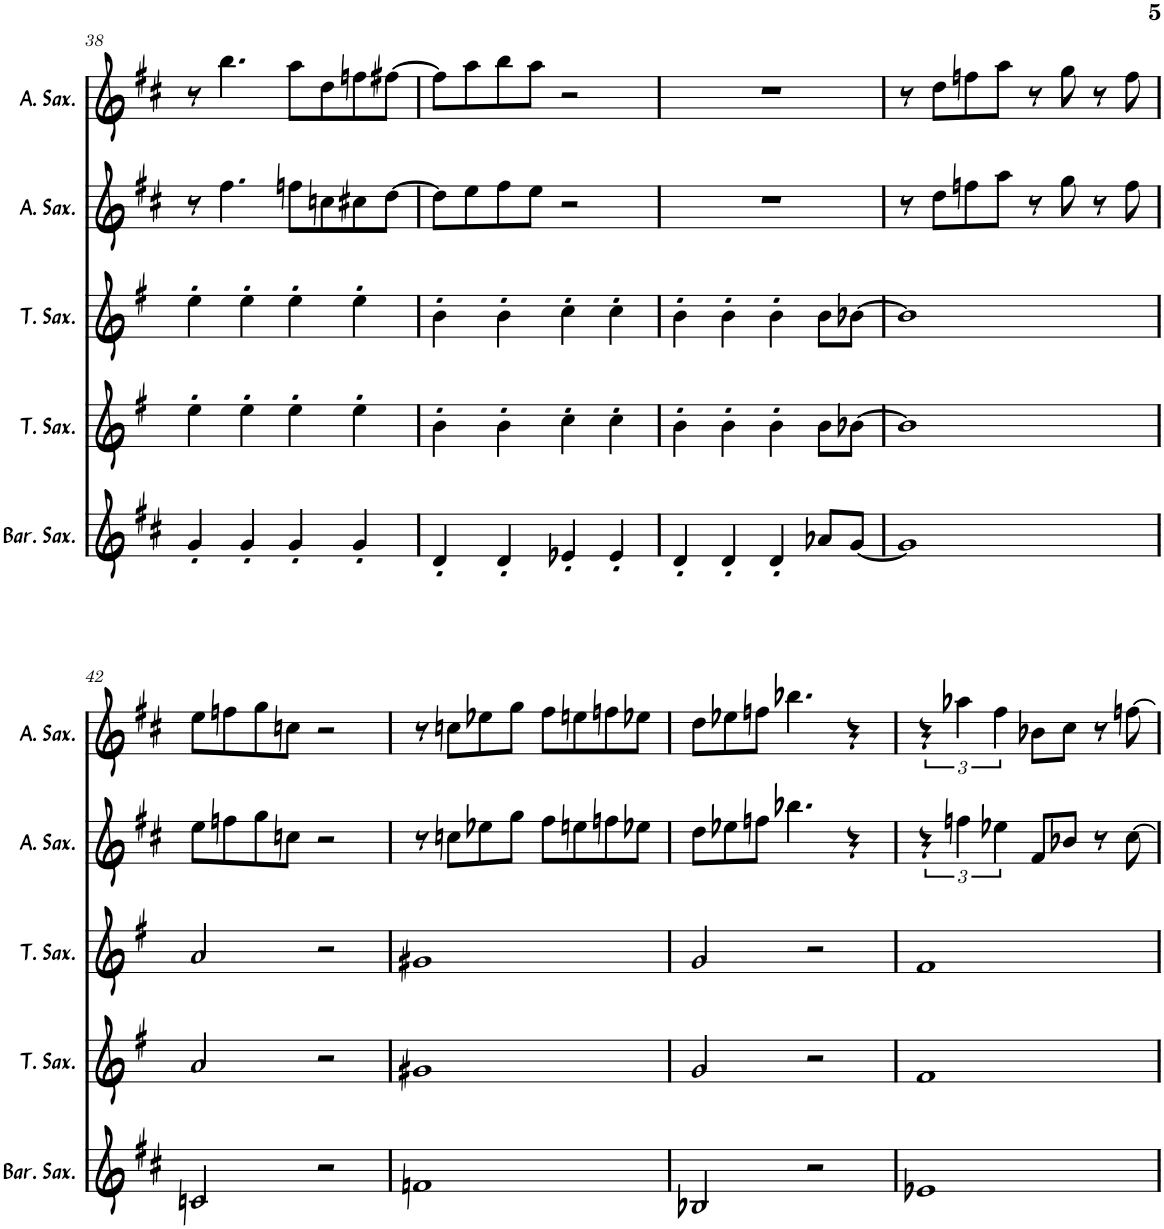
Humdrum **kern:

**kern	**kern	**kern	**kern	**kern
*part5	*part4	*part3	*part2	*part1
*staff5	*staff4	*staff3	*staff2	*staff1
*I"Baritone Saxophone	*I"Tenor Saxophone	*I"Tenor Saxophone	*I"Alto Saxophone	*I"Alto Saxophone
*I'Bar. Sax.	*I'T. Sax.	*I'T. Sax.	*I'A. Sax.	*I'A. Sax.
!!LO:PB:g=z
*clefG2	*clefG2	*clefG2	*clefG2	*clefG2
*Trd12c21	*Trd8c14	*Trd8c14	*Trd5c9	*Trd5c9
*k[f#c#]	*k[f#]	*k[f#]	*k[f#c#]	*k[f#c#]
*M4/4	*M4/4	*M4/4	*M4/4	*M4/4
=38	=38	=38	=38	=38
4g'/	4ee'\	4ee'\	8r	8r
.	.	.	4.ff#\	4.bb\
4g'/	4ee'\	4ee'\	.	.
4g'/	4ee'\	4ee'\	8ffn\L	8aa\L
.	.	.	8ccn\	8dd\
4g'/	4ee'\	4ee'\	8cc#X\	8ffn\
.	.	.	[8dd\J	[8ff#X\J
=39	=39	=39	=39	=39
4d'/	4b'\	4b'\	8dd\L]	8ff#\L]
.	.	.	8ee\	8aa\
4d'/	4b'\	4b'\	8ff#\	8bb\
.	.	.	8ee\J	8aa\J
4e-X'/	4cc'\	4cc'\	2r	2r
4e-'/	4cc'\	4cc'\	.	.
=40	=40	=40	=40	=40
4d'/	4b'\	4b'\	1r	1r
4d'/	4b'\	4b'\	.	.
4d'/	4b'\	4b'\	.	.
8a-X/L	8b\L	8b\L	.	.
[8g/J	[8b-X\J	[8b-X\J	.	.
=41	=41	=41	=41	=41
1g]	1b-]	1b-]	8r	8r
.	.	.	8dd\L	8dd\L
.	.	.	8ffn\	8ffn\
.	.	.	8aa\J	8aa\J
.	.	.	8r	8r
.	.	.	8gg\	8gg\
.	.	.	8r	8r
.	.	.	8ff\	8ff\
!!LO:LB:g=z
=42	=42	=42	=42	=42
2cn/	2a/	2a/	8ee\L	8ee\L
.	.	.	8ffn\	8ffn\
.	.	.	8gg\	8gg\
.	.	.	8ccn\J	8ccn\J
2r	2r	2r	2r	2r
=43	=43	=43	=43	=43
1fn	1g#X	1g#X	8r	8r
.	.	.	8ccn\L	8ccn\L
.	.	.	8ee-X\	8ee-X\
.	.	.	8gg\J	8gg\J
.	.	.	8ff#\L	8ff#\L
.	.	.	8een\	8een\
.	.	.	8ffn\	8ffn\
.	.	.	8ee-X\J	8ee-X\J
=44	=44	=44	=44	=44
2B-X/	2g/	2g/	8dd\L	8dd\L
.	.	.	8ee-X\	8ee-X\
.	.	.	8ffn\J	8ffn\J
.	.	.	4.bb-X\	4.bb-X\
2r	2r	2r	.	.
.	.	.	4r	4r
=45	=45	=45	=45	=45
1e-X	1f#	1f#	6r	6r
.	.	.	6ffn\	6aa-X\
.	.	.	6ee-X\	6ff#\
.	.	.	8f#/L	8b-X\L
.	.	.	8b-X/J	8cc#\J
.	.	.	8r	8r
.	.	.	[8cc#\	[8ffn\
=	=	=	=	=
*-	*-	*-	*-	*-
